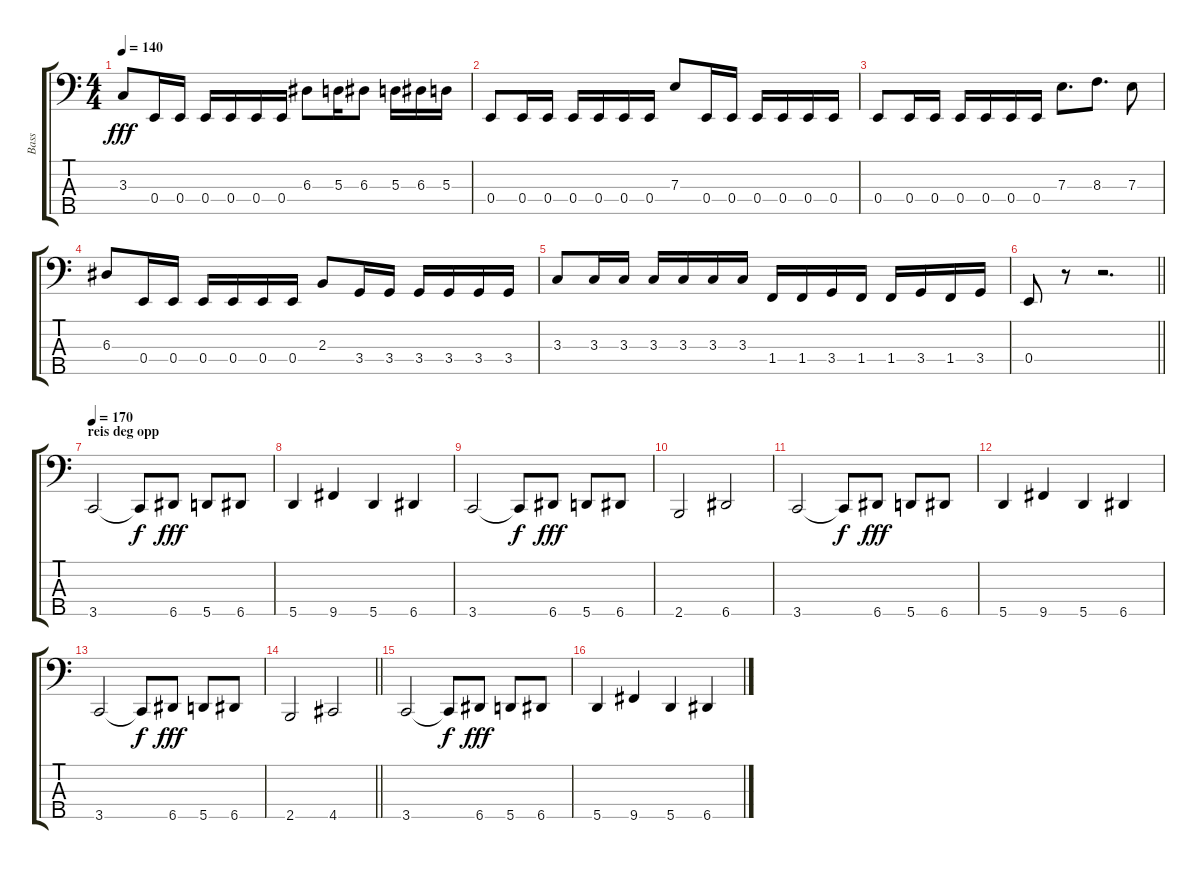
\track ("Bass" "Bass") {instrument electricbassfinger}
\staff {score tabs}
\tuning (G2 D2 A1 E1 A0) {hide}
\ts (4 4)
\tempo 140
\clef f4
\ks c
3.3.8{dy fff} 0.4.16 0.4.16 0.4.16 0.4.16 0.4.16 0.4.16 6.3.8 5.3.16 6.3.8 5.3.16 6.3.16 5.3.16 |
0.4.8 0.4.16 0.4.16 0.4.16 0.4.16 0.4.16 0.4.16 7.3.8 0.4.16 0.4.16 0.4.16 0.4.16 0.4.16 0.4.16 |
0.4.8 0.4.16 0.4.16 0.4.16 0.4.16 0.4.16 0.4.16 7.3.8{d} 8.3.8{d} 7.3.8 |
6.3.8 0.4.16 0.4.16 0.4.16 0.4.16 0.4.16 0.4.16 2.3.8 3.4.16 3.4.16 3.4.16 3.4.16 3.4.16 3.4.16 |
3.3.8 3.3.16 3.3.16 3.3.16 3.3.16 3.3.16 3.3.16 1.4.16 1.4.16 3.4.16 1.4.16 1.4.16 3.4.16 1.4.16 3.4.16 |
\barLineRight lightlight
0.4.8 r.8 r.2{d} |
\section ("" "reis deg opp")
\tempo 170
3.5.2 3.5{t}.8{dy f} 6.5.8{dy fff} 5.5.8 6.5.8 |
5.5.4 9.5.4 5.5.4 6.5.4 |
3.5.2 3.5{t}.8{dy f} 6.5.8{dy fff} 5.5.8 6.5.8 |
2.5.2 6.5.2 |
3.5.2 3.5{t}.8{dy f} 6.5.8{dy fff} 5.5.8 6.5.8 |
5.5.4 9.5.4 5.5.4 6.5.4 |
3.5.2 3.5{t}.8{dy f} 6.5.8{dy fff} 5.5.8 6.5.8 |
\barLineRight lightlight
2.5.2 4.5.2 |
3.5.2 3.5{t}.8{dy f} 6.5.8{dy fff} 5.5.8 6.5.8 |
5.5.4 9.5.4 5.5.4 6.5.4
